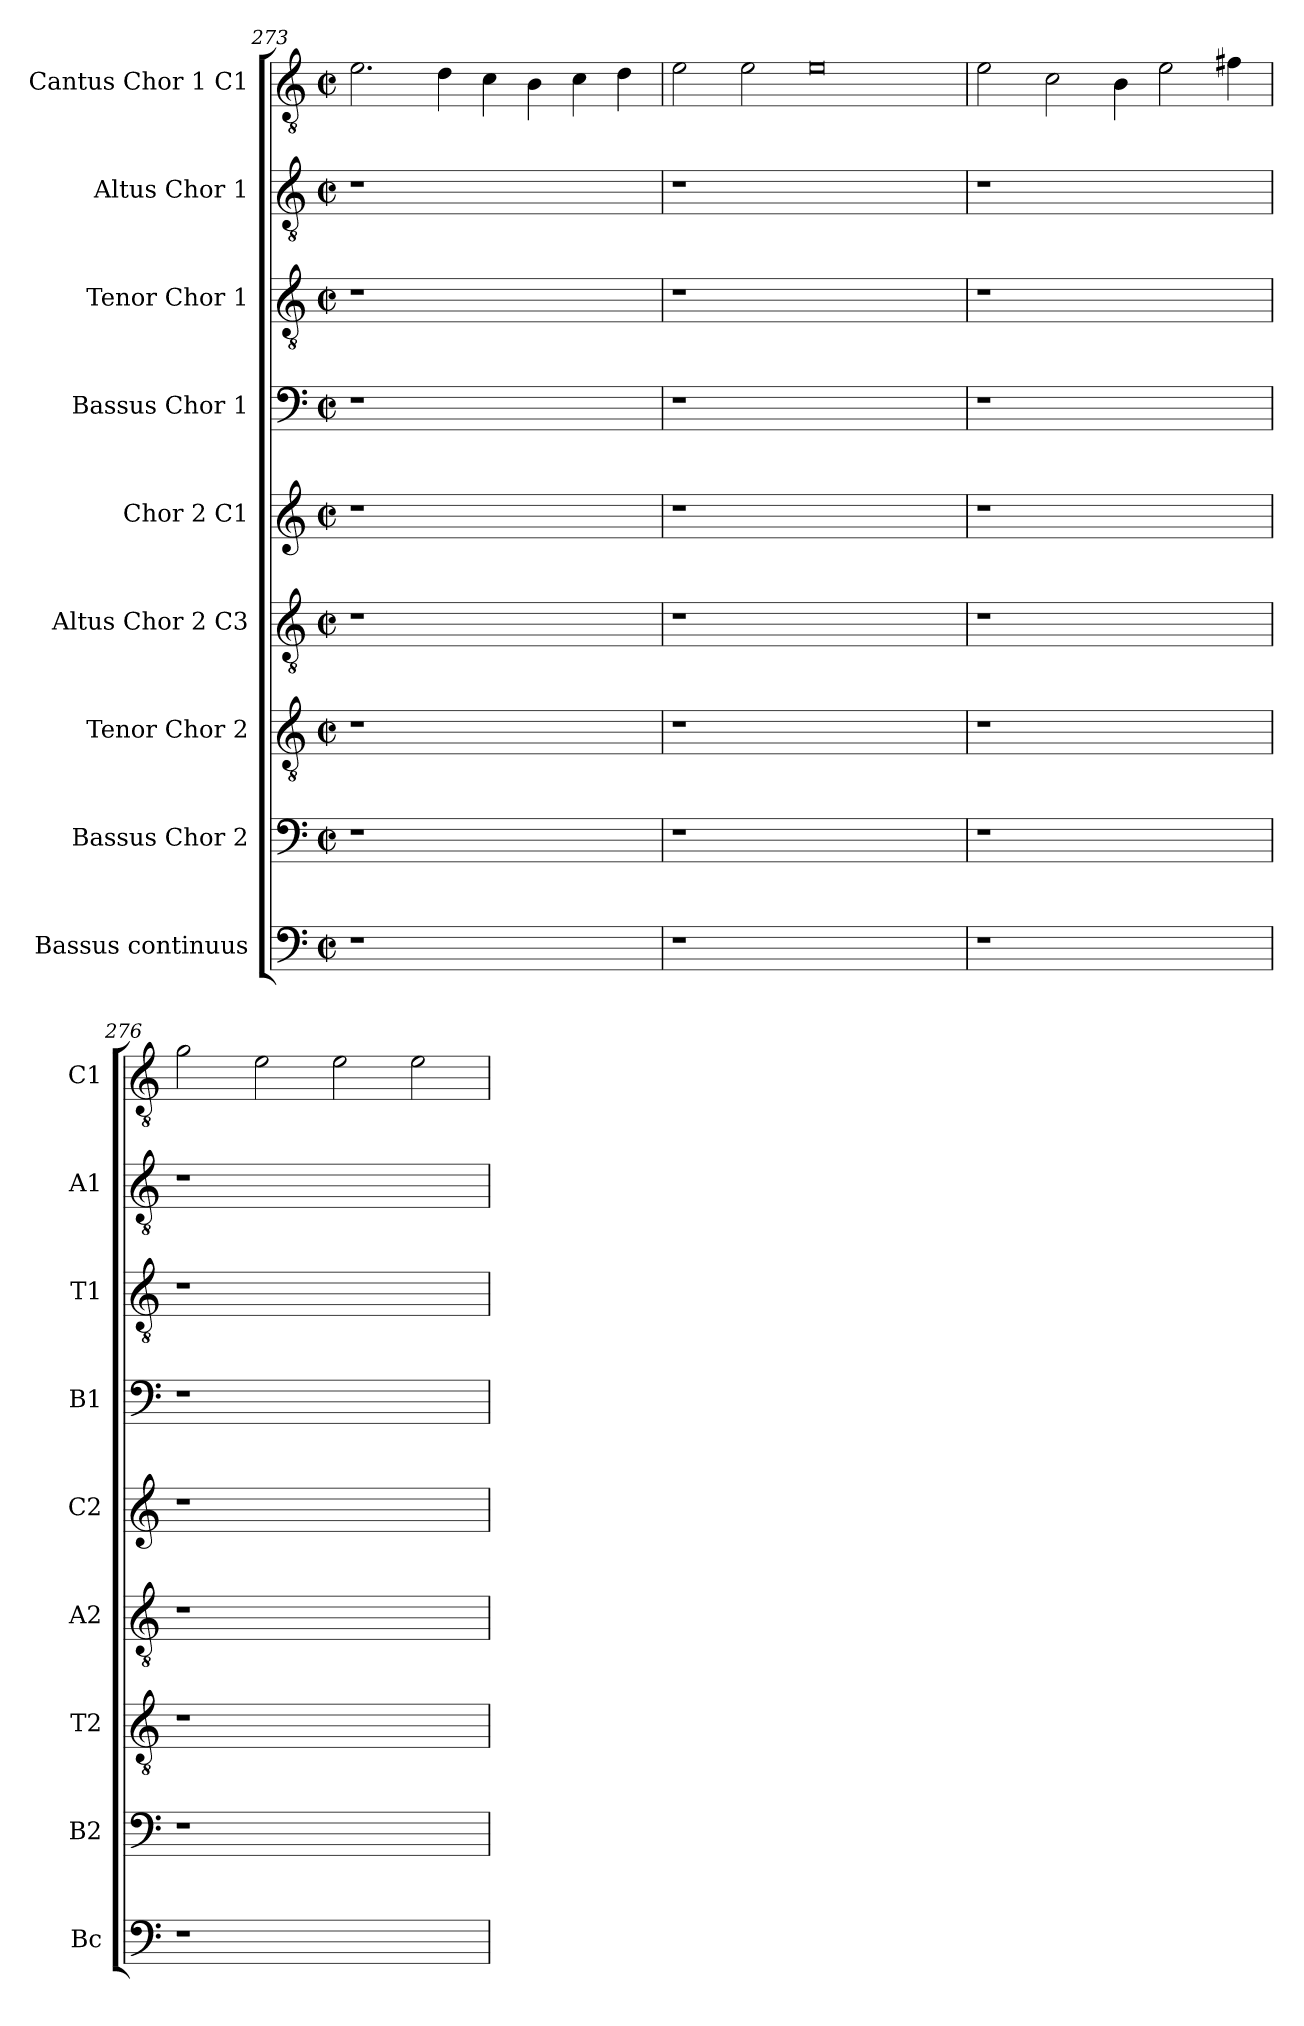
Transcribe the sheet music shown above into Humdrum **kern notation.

**kern	**kern	**kern	**kern	**kern	**kern	**kern	**kern	**kern
*part9	*part8	*part7	*part6	*part5	*part4	*part3	*part2	*part1
*staff9	*staff8	*staff7	*staff6	*staff5	*staff4	*staff3	*staff2	*staff1
*I"Bassus continuus	*I"Bassus Chor 2	*I"Tenor Chor 2	*I"Altus Chor 2 C3	*I"Chor 2 C1	*I"Bassus Chor 1	*I"Tenor Chor 1	*I"Altus Chor 1	*I"Cantus Chor 1 C1
*I'Bc	*I'B2	*I'T2	*I'A2	*I'C2	*I'B1	*I'T1	*I'A1	*I'C1
*clefF4	*clefF4	*clefGv2	*clefGv2	*clefG2	*clefF4	*clefGv2	*clefGv2	*clefGv2
*ITrd7c12	*	*	*	*	*	*	*	*
*k[]	*k[]	*k[]	*k[]	*k[]	*k[]	*k[]	*k[]	*k[]
*C:	*C:	*C:	*C:	*C:	*C:	*C:	*C:	*C:
*M2/2	*M2/2	*M2/2	*M2/2	*M2/2	*M2/2	*M2/2	*M2/2	*M2/2
*met(c|)	*met(c|)	*met(c|)	*met(c|)	*met(c|)	*met(c|)	*met(c|)	*met(c|)	*met(c|)
=273	=273	=273	=273	=273	=273	=273	=273	=273
1r	1r	1r	1r	1r	1r	1r	1r	2.e\
.	.	.	.	.	.	.	.	4d\
1ryy	1ryy	1ryy	1ryy	1ryy	1ryy	1ryy	1ryy	4c\
.	.	.	.	.	.	.	.	4B\
.	.	.	.	.	.	.	.	4c\
.	.	.	.	.	.	.	.	4d\
=274	=274	=274	=274	=274	=274	=274	=274	=274
1r	1r	1r	1r	1r	1r	1r	1r	2e\
.	.	.	.	.	.	.	.	2e\
0ryy	0ryy	0ryy	0ryy	0ryy	0ryy	0ryy	0ryy	0e
!!LO:LB:g=z
=275!	=275!	=275!	=275!	=275!	=275!	=275!	=275!	=275!
1r	1r	1r	1r	1r	1r	1r	1r	2e\
.	.	.	.	.	.	.	.	2c\
1ryy	1ryy	1ryy	1ryy	1ryy	1ryy	1ryy	1ryy	4B\
.	.	.	.	.	.	.	.	2e\
.	.	.	.	.	.	.	.	4f#X\
=276	=276	=276	=276	=276	=276	=276	=276	=276
1r	1r	1r	1r	1r	1r	1r	1r	2g\
.	.	.	.	.	.	.	.	2e\
1ryy	1ryy	1ryy	1ryy	1ryy	1ryy	1ryy	1ryy	2e\
.	.	.	.	.	.	.	.	2e\
=	=	=	=	=	=	=	=	=
*-	*-	*-	*-	*-	*-	*-	*-	*-
